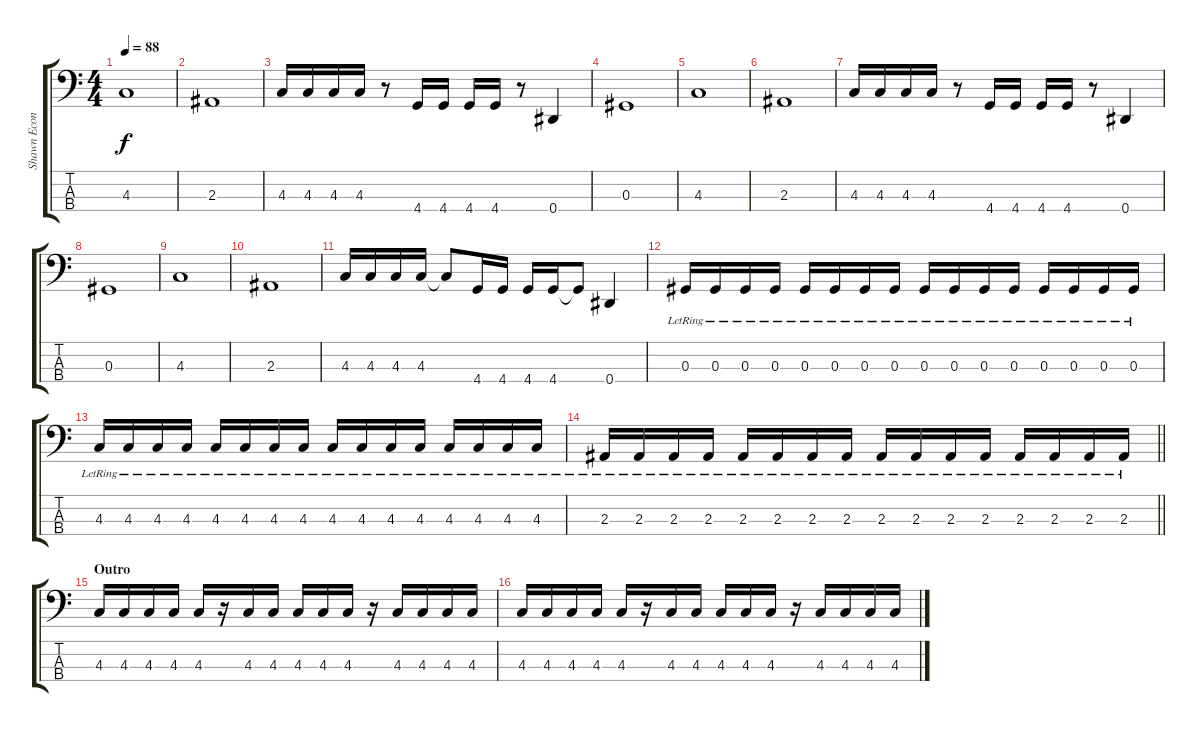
\track ("Shawn Economaki" "Shawn Econ") {instrument electricbasspick}
\staff {score tabs}
\tuning (Gb2 Db2 Ab1 Eb1) {hide}
\ts (4 4)
\tempo 88
\clef f4
\ks c
4.3.1{dy f} |
2.3.1 |
4.3.16 4.3.16 4.3.16 4.3.16 r.8 4.4.16 4.4.16 4.4.16 4.4.16 r.8 0.4.4 |
0.3.1 |
4.3.1 |
2.3.1 |
4.3.16 4.3.16 4.3.16 4.3.16 r.8 4.4.16 4.4.16 4.4.16 4.4.16 r.8 0.4.4 |
0.3.1 |
4.3.1 |
2.3.1 |
4.3.16 4.3.16 4.3.16 4.3.16 4.3{t}.8 4.4.16 4.4.16 4.4.16 4.4.16 4.4{t}.8 0.4.4 |
0.3{lr}.16 0.3{lr}.16 0.3{lr}.16 0.3{lr}.16 0.3{lr}.16 0.3{lr}.16 0.3{lr}.16 0.3{lr}.16 0.3{lr}.16 0.3{lr}.16 0.3{lr}.16 0.3{lr}.16 0.3{lr}.16 0.3{lr}.16 0.3{lr}.16 0.3{lr}.16 |
4.3{lr}.16 4.3{lr}.16 4.3{lr}.16 4.3{lr}.16 4.3{lr}.16 4.3{lr}.16 4.3{lr}.16 4.3{lr}.16 4.3{lr}.16 4.3{lr}.16 4.3{lr}.16 4.3{lr}.16 4.3{lr}.16 4.3{lr}.16 4.3{lr}.16 4.3{lr}.16 |
\barLineRight lightlight
2.3{lr}.16 2.3{lr}.16 2.3{lr}.16 2.3{lr}.16 2.3{lr}.16 2.3{lr}.16 2.3{lr}.16 2.3{lr}.16 2.3{lr}.16 2.3{lr}.16 2.3{lr}.16 2.3{lr}.16 2.3{lr}.16 2.3{lr}.16 2.3{lr}.16 2.3{lr}.16 |
\section ("" "Outro")
4.3.16 4.3.16 4.3.16 4.3.16 4.3.16 r.16 4.3.16 4.3.16 4.3.16 4.3.16 4.3.16 r.16 4.3.16 4.3.16 4.3.16 4.3.16 |
4.3.16 4.3.16 4.3.16 4.3.16 4.3.16 r.16 4.3.16 4.3.16 4.3.16 4.3.16 4.3.16 r.16 4.3.16 4.3.16 4.3.16 4.3.16
